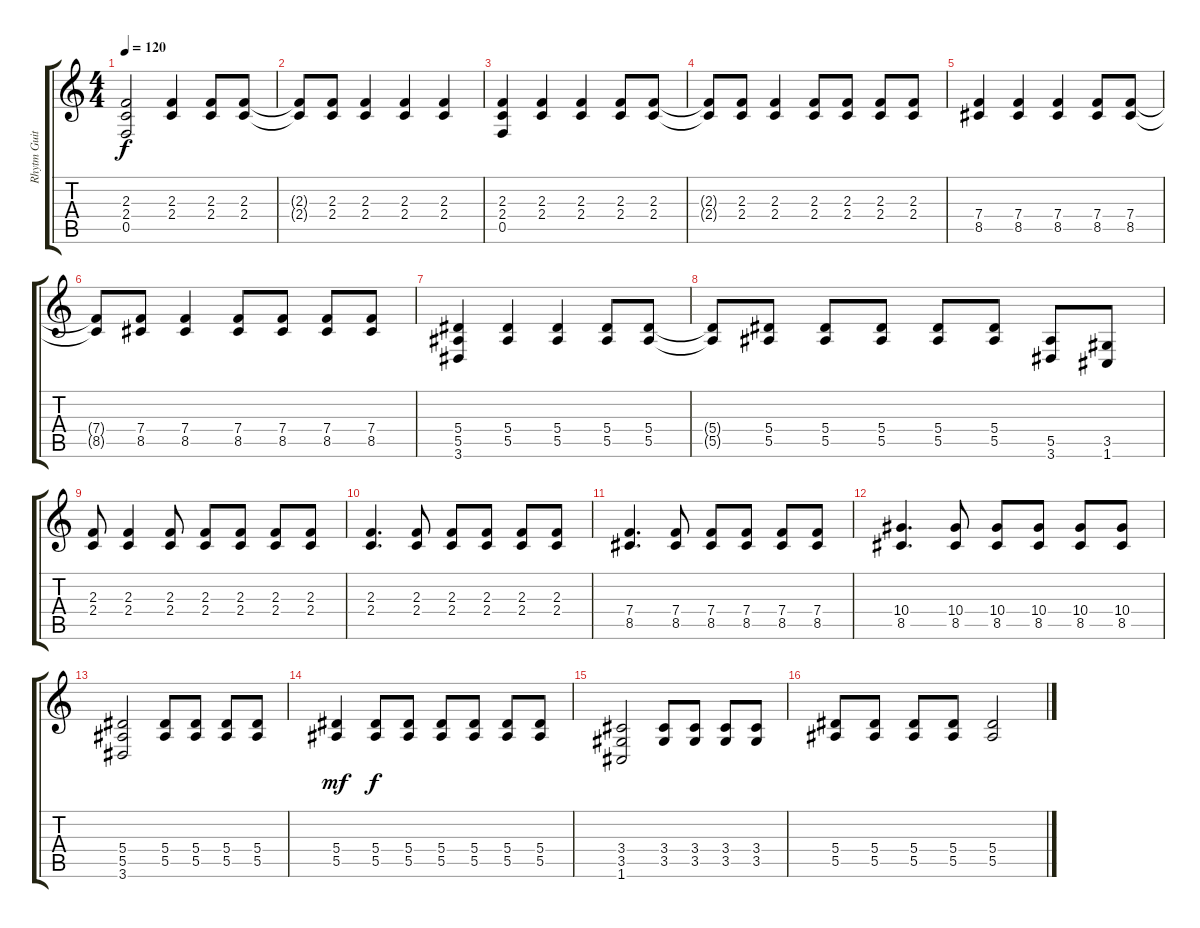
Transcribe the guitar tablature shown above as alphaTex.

\track ("Rhytm Guitar" "Rhytm Guit") {instrument distortionguitar}
\staff {score tabs}
\tuning (C4 G3 Eb3 Bb2 F2 C2) {hide}
\ts (4 4)
\tempo 120
\clef g2
\ks c
(2.3 2.4 0.5).2{dy f} (2.3 2.4).4 (2.3 2.4).8 (2.3 2.4).8 |
(2.3{t} 2.4{t}).8 (2.3 2.4).8 (2.3 2.4).4 (2.3 2.4).4 (2.3 2.4).4 |
(2.3 2.4 0.5).4 (2.3 2.4).4 (2.3 2.4).4 (2.3 2.4).8 (2.3 2.4).8 |
(2.3{t} 2.4{t}).8 (2.3 2.4).8 (2.3 2.4).4 (2.3 2.4).8 (2.3 2.4).8 (2.3 2.4).8 (2.3 2.4).8 |
(7.4 8.5).4 (7.4 8.5).4 (7.4 8.5).4 (7.4 8.5).8 (7.4 8.5).8 |
(7.4{t} 8.5{t}).8 (7.4 8.5).8 (7.4 8.5).4 (7.4 8.5).8 (7.4 8.5).8 (7.4 8.5).8 (7.4 8.5).8 |
(5.4 5.5 3.6).4 (5.4 5.5).4 (5.4 5.5).4 (5.4 5.5).8 (5.4 5.5).8 |
(5.4{t} 5.5{t}).8 (5.4 5.5).8 (5.4 5.5).8 (5.4 5.5).8 (5.4 5.5).8 (5.4 5.5).8 (5.5 3.6).8 (3.5 1.6).8 |
(2.3 2.4).8 (2.3 2.4).4 (2.3 2.4).8 (2.3 2.4).8 (2.3 2.4).8 (2.3 2.4).8 (2.3 2.4).8 |
(2.3 2.4).4{d} (2.3 2.4).8 (2.3 2.4).8 (2.3 2.4).8 (2.3 2.4).8 (2.3 2.4).8 |
(7.4 8.5).4{d} (7.4 8.5).8 (7.4 8.5).8 (7.4 8.5).8 (7.4 8.5).8 (7.4 8.5).8 |
(10.4 8.5).4{d} (10.4 8.5).8 (10.4 8.5).8 (10.4 8.5).8 (10.4 8.5).8 (10.4 8.5).8 |
(5.4 5.5 3.6).2 (5.4 5.5).8 (5.4 5.5).8 (5.4 5.5).8 (5.4 5.5).8 |
(5.4 5.5).4{dy mf} (5.4 5.5).8{dy f} (5.4 5.5).8 (5.4 5.5).8 (5.4 5.5).8 (5.4 5.5).8 (5.4 5.5).8 |
(3.4 3.5 1.6).2 (3.4 3.5).8 (3.4 3.5).8 (3.4 3.5).8 (3.4 3.5).8 |
(5.4 5.5).8 (5.4 5.5).8 (5.4 5.5).8 (5.4 5.5).8 (5.4 5.5).2
